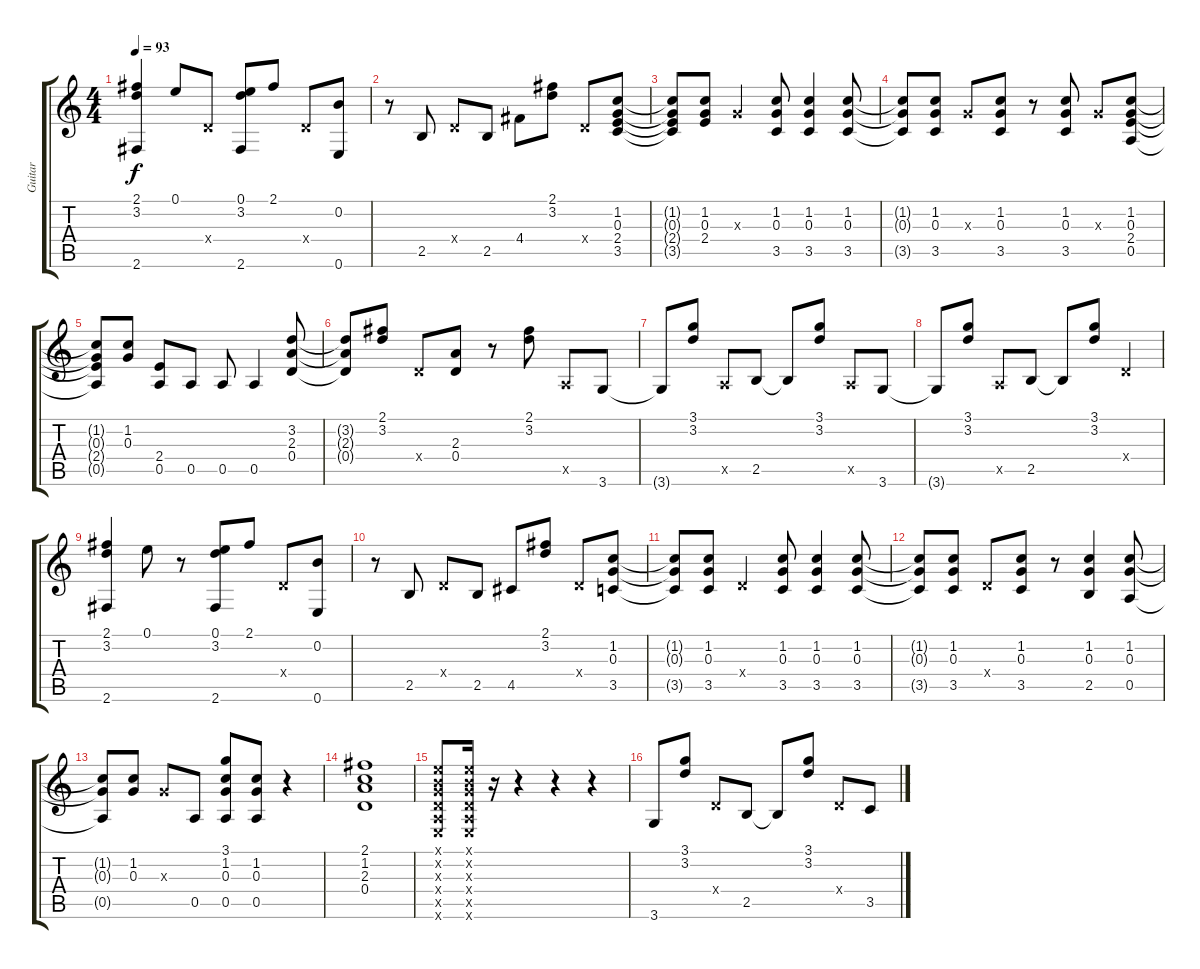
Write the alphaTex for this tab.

\track ("Guitar" "Guitar") {instrument acousticguitarsteel}
\staff {score tabs}
\tuning (E4 B3 G3 D3 A2 E2) {hide}
\ts (4 4)
\tempo 93
\clef g2
\ks c
(2.1 3.2 2.6).4{dy f} 0.1.8 0.4{x}.8 (0.1 3.2 2.6).8 2.1.8 0.4{x}.8 (0.2 0.6).8 |
r.8 2.5.8 0.4{x}.8 2.5.8 4.4.8 (2.1 3.2).8 0.4{x}.8 (1.2 0.3 2.4 3.5).8 |
(1.2{t} 0.3{t} 2.4{t} 3.5{t}).8 (1.2 0.3 2.4).8 0.3{x}.4 (1.2 0.3 3.5).8 (1.2 0.3 3.5).4 (1.2 0.3 3.5).8 |
(1.2{t} 0.3{t} 3.5{t}).8 (1.2 0.3 3.5).8 0.3{x}.8 (1.2 0.3 3.5).8 r.8 (1.2 0.3 3.5).8 0.3{x}.8 (1.2 0.3 2.4 0.5).8 |
(1.2{t} 0.3{t} 2.4{t} 0.5{t}).8 (1.2 0.3).8 (2.4 0.5).8 0.5.8 0.5.8 0.5.4 (3.2 2.3 0.4).8 |
(3.2{t} 2.3{t} 0.4{t}).8 (2.1 3.2).8 0.4{x}.8 (2.3 0.4).8 r.8 (2.1 3.2).8 0.5{x}.8 3.6.8 |
3.6{t}.8 (3.1 3.2).8 0.5{x}.8 2.5.8 2.5{t}.8 (3.1 3.2).8 0.5{x}.8 3.6.8 |
3.6{t}.8 (3.1 3.2).8 0.5{x}.8 2.5.8 2.5{t}.8 (3.1 3.2).8 0.4{x}.4 |
(2.1 3.2 2.6).4 0.1.8 r.8 (0.1 3.2 2.6).8 2.1.8 0.4{x}.8 (0.2 0.6).8 |
r.8 2.5.8 0.4{x}.8 2.5.8 4.5.8 (2.1 3.2).8 0.4{x}.8 (1.2 0.3 3.5).8 |
(1.2{t} 0.3{t} 3.5{t}).8 (1.2 0.3 3.5).8 0.4{x}.4 (1.2 0.3 3.5).8 (1.2 0.3 3.5).4 (1.2 0.3 3.5).8 |
(1.2{t} 0.3{t} 3.5{t}).8 (1.2 0.3 3.5).8 0.4{x}.8 (1.2 0.3 3.5).8 r.8 (1.2 0.3 2.5).4 (1.2 0.3 0.5).8 |
(1.2{t} 0.3{t} 0.5{t}).8 (1.2 0.3).8 0.3{x}.8 0.5.8 (3.1 1.2 0.3 0.5).8 (1.2 0.3 0.5).8 r.4 |
(2.1 1.2 2.3 0.4).1 |
(0.1{x} 0.2{x} 0.3{x} 0.4{x} 0.5{x} 0.6{x}).8 (0.1{x} 0.2{x} 0.3{x} 0.4{x} 0.5{x} 0.6{x}).16 r.16 r.4 r.4 r.4 |
3.6.8 (3.1 3.2).8 0.4{x}.8 2.5.8 2.5{t}.8 (3.1 3.2).8 0.4{x}.8 3.5.8
